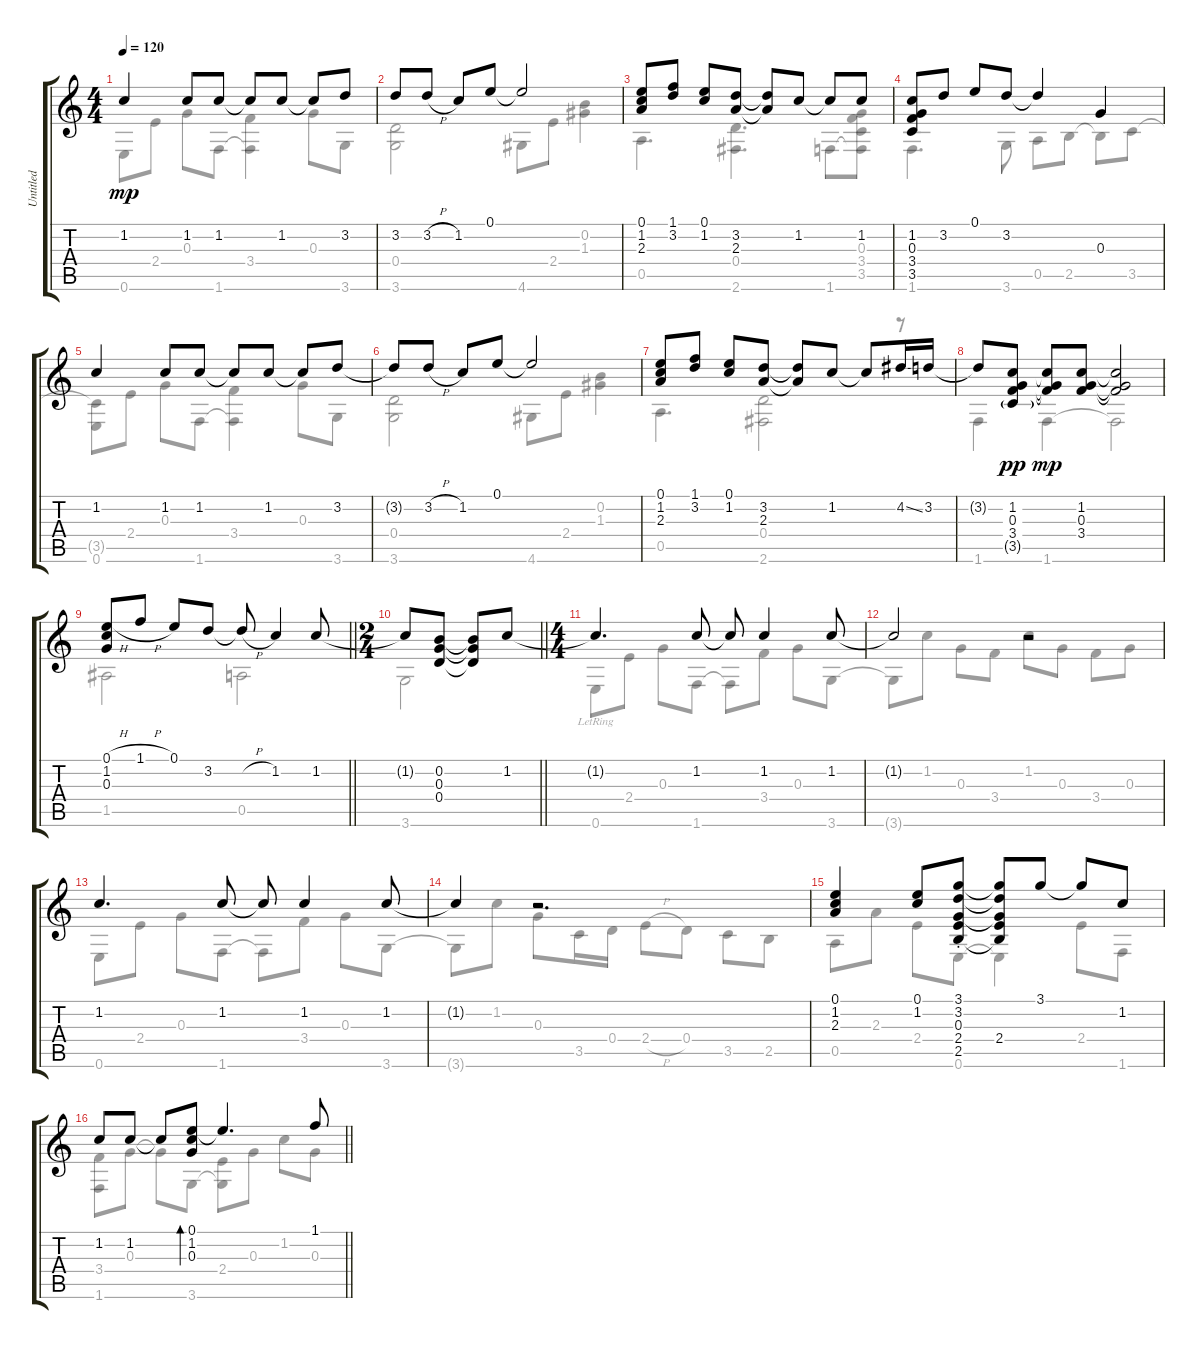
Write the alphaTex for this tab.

\track ("Untitled" "Untitled") {instrument acousticguitarsteel}
\staff {score tabs}
\tuning (E4 B3 G3 D3 A2 E2) {hide}
\voice
\ts (4 4)
\tempo 120
\clef g2
\ks c
1.2.4{dy mp} 1.2.8 1.2.8 1.2{t}.8 1.2.8 1.2{t}.8 3.2.8 |
3.2.8 3.2{h}.8 1.2.8 0.1.8 0.1{t}.2 |
(0.1 1.2 2.3).8 (1.1 3.2).8 (0.1 1.2).8 (3.2 2.3).8 (3.2{t} 2.3{t}).8 1.2.8 1.2{t}.8 1.2.8 |
(1.2 0.3 3.4 3.5).8 3.2.8 0.1.8 3.2.8 3.2{t}.4 0.3.4 |
1.2.4 1.2.8 1.2.8 1.2{t}.8 1.2.8 1.2{t}.8 3.2.8 |
3.2{t}.8 3.2{h}.8 1.2.8 0.1.8 0.1{t}.2 |
(0.1 1.2 2.3).8 (1.1 3.2).8 (0.1 1.2).8 (3.2 2.3).8 (3.2{t} 2.3{t}).8 1.2.8 1.2{t}.8 4.2{ss}.16 3.2.16 |
3.2{t}.8 (1.2 0.3 3.4 3.5{g}).8{dy pp} (1.2{t} 0.3{t} 3.4{t}).8{dy mp} (1.2 0.3 3.4).8 (1.2{t} 0.3{t} 3.4{t}).2 |
\barLineRight lightlight
(0.1{h} 1.2 0.3).8 1.1{h}.8 0.1.8 3.2.8 3.2{h t}.8 1.2.4 1.2.8 |
\ts (2 4)
\barLineRight lightlight
1.2{t}.8 (0.2 0.3 0.4).8 (0.2{t} 0.3{t} 0.4{t}).8 1.2.8 |
\ts (4 4)
1.2{t}.4{d} 1.2.8 1.2{t}.8 1.2.4 1.2.8 |
1.2{t}.2 r.2 |
1.2.4{d} 1.2.8 1.2{t}.8 1.2.4 1.2.8 |
1.2{t}.4 r.2{d} |
(0.1 1.2 2.3).4 (0.1 1.2).8 (3.1{st} 3.2{st} 0.3{st} 2.4{st} 2.5{st}).8 (3.1{t} 3.2{t} 0.3{t} 2.4 2.5{t}).8 3.1.8 3.1{t}.8 1.2.8 |
\barLineRight lightlight
1.2.8 1.2.8 1.2{t}.8 (0.1 1.2 0.3).8{bd 30} 0.1{t}.4{d} 1.1.8
\voice
\clef g2
\ottava regular
\simile none
\ks c
0.6.8{dy mp} 2.4.8 0.3.8 1.6.8 (3.4 1.6{t}).4 0.3.8 3.6.8 |
(0.4 3.6).2 4.6.8 2.4.8 (0.2 1.3).4 |
0.5.4{d} (0.4 2.6).4{d} 1.6.8 (0.3 3.4 3.5 1.6{t}).8 |
1.6.4{d} 3.6.8 0.5.8 2.5.8 2.5{t}.8 3.5.8 |
(3.5{t} 0.6).8 2.4.8 0.3.8 1.6.8 (3.4 1.6{t}).4 0.3.8 3.6.8 |
(0.4 3.6).2 4.6.8 2.4.8 (0.2 1.3).4 |
0.5.4{d} (0.4 2.6).2 r.8 |
1.6.4 1.6.4 1.6{t}.2 |
\barLineRight lightlight
1.5.2 0.5.2 |
\barLineRight lightlight
3.6.2 |
0.6{lr}.8 2.4.8 0.3.8 1.6.8 1.6{t}.8 3.4.8 0.3.8 3.6.8 |
3.6{t}.8 1.2.8 0.3.8 3.4.8 1.2.8 0.3.8 3.4.8 0.3.8 |
0.6.8 2.4.8 0.3.8 1.6.8 1.6{t}.8 3.4.8 0.3.8 3.6.8 |
3.6{t}.8 1.2.8 0.3.8 3.5.16 0.4.16 2.4{h}.8 0.4.8 3.5.8 2.5.8 |
0.5.8 2.3.8 2.4.8 0.6.8 0.6{t}.4 2.4.8 1.6.8 |
\barLineRight lightlight
(3.4 1.6).8 0.3.8 0.3{t}.8 3.6.8 (2.4 3.6{t}).8 0.3.8 1.2.8 0.3.8
